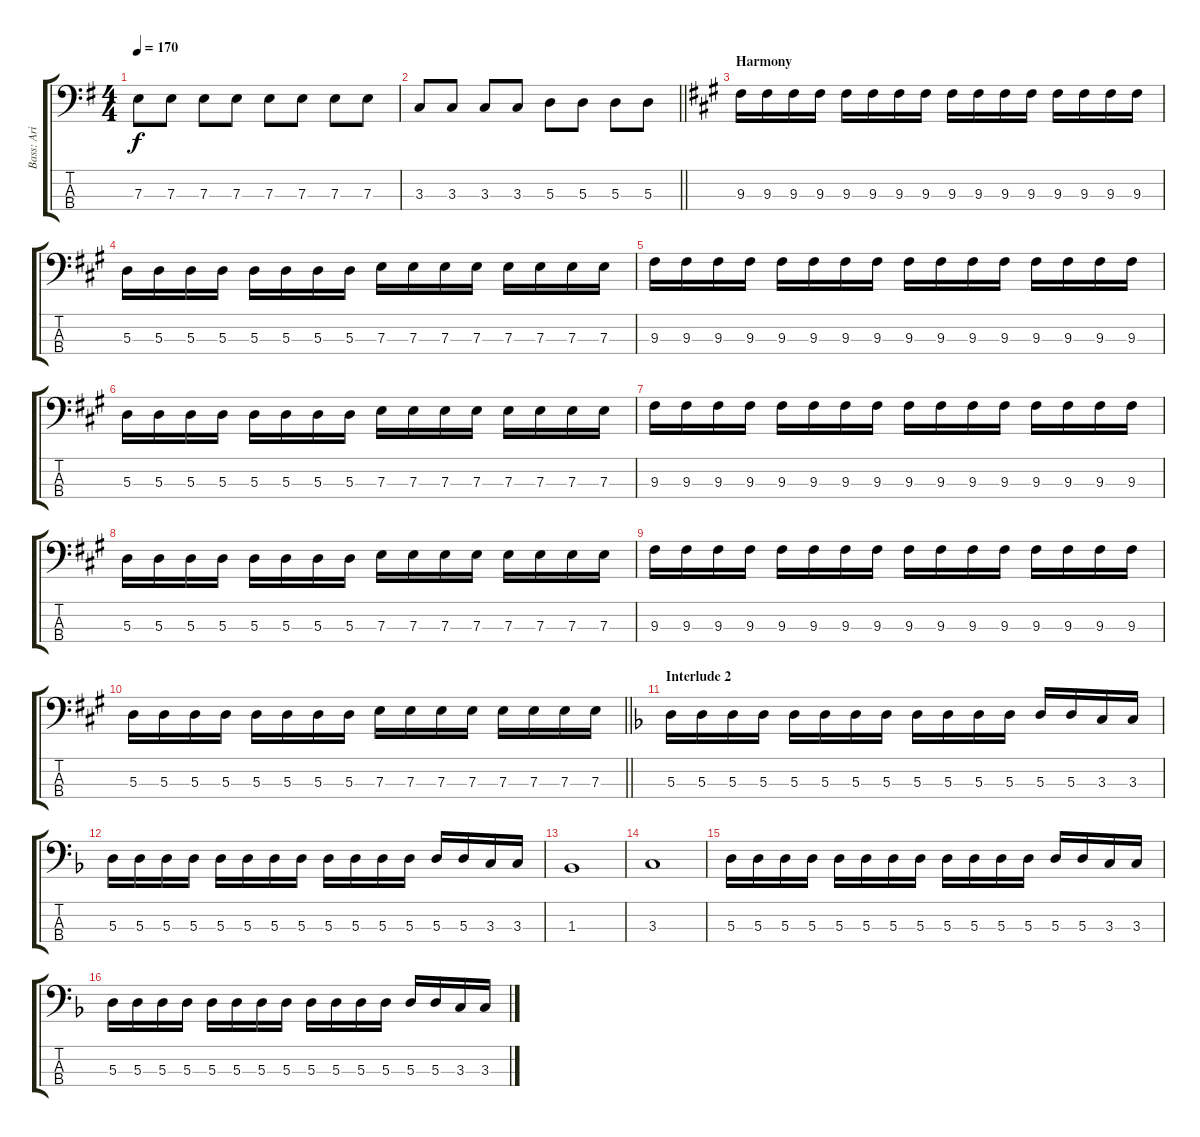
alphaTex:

\track ("Bass: Ari Katajamäki" "Bass: Ari ") {instrument electricbassfinger}
\staff {score tabs}
\tuning (G2 D2 A1 E1) {hide}
\ts (4 4)
\tempo 170
\clef f4
\ks eminor
7.3.8{dy f} 7.3.8 7.3.8 7.3.8 7.3.8 7.3.8 7.3.8 7.3.8 |
\barLineRight lightlight
3.3.8 3.3.8 3.3.8 3.3.8 5.3.8 5.3.8 5.3.8 5.3.8 |
\section ("" "Harmony")
\ks f#minor
9.3.16 9.3.16 9.3.16 9.3.16 9.3.16 9.3.16 9.3.16 9.3.16 9.3.16 9.3.16 9.3.16 9.3.16 9.3.16 9.3.16 9.3.16 9.3.16 |
5.3.16 5.3.16 5.3.16 5.3.16 5.3.16 5.3.16 5.3.16 5.3.16 7.3.16 7.3.16 7.3.16 7.3.16 7.3.16 7.3.16 7.3.16 7.3.16 |
9.3.16 9.3.16 9.3.16 9.3.16 9.3.16 9.3.16 9.3.16 9.3.16 9.3.16 9.3.16 9.3.16 9.3.16 9.3.16 9.3.16 9.3.16 9.3.16 |
5.3.16 5.3.16 5.3.16 5.3.16 5.3.16 5.3.16 5.3.16 5.3.16 7.3.16 7.3.16 7.3.16 7.3.16 7.3.16 7.3.16 7.3.16 7.3.16 |
9.3.16 9.3.16 9.3.16 9.3.16 9.3.16 9.3.16 9.3.16 9.3.16 9.3.16 9.3.16 9.3.16 9.3.16 9.3.16 9.3.16 9.3.16 9.3.16 |
5.3.16 5.3.16 5.3.16 5.3.16 5.3.16 5.3.16 5.3.16 5.3.16 7.3.16 7.3.16 7.3.16 7.3.16 7.3.16 7.3.16 7.3.16 7.3.16 |
9.3.16 9.3.16 9.3.16 9.3.16 9.3.16 9.3.16 9.3.16 9.3.16 9.3.16 9.3.16 9.3.16 9.3.16 9.3.16 9.3.16 9.3.16 9.3.16 |
\barLineRight lightlight
5.3.16 5.3.16 5.3.16 5.3.16 5.3.16 5.3.16 5.3.16 5.3.16 7.3.16 7.3.16 7.3.16 7.3.16 7.3.16 7.3.16 7.3.16 7.3.16 |
\section ("" "Interlude 2")
\ks dminor
5.3.16 5.3.16 5.3.16 5.3.16 5.3.16 5.3.16 5.3.16 5.3.16 5.3.16 5.3.16 5.3.16 5.3.16 5.3.16 5.3.16 3.3.16 3.3.16 |
5.3.16 5.3.16 5.3.16 5.3.16 5.3.16 5.3.16 5.3.16 5.3.16 5.3.16 5.3.16 5.3.16 5.3.16 5.3.16 5.3.16 3.3.16 3.3.16 |
1.3.1 |
3.3.1 |
5.3.16 5.3.16 5.3.16 5.3.16 5.3.16 5.3.16 5.3.16 5.3.16 5.3.16 5.3.16 5.3.16 5.3.16 5.3.16 5.3.16 3.3.16 3.3.16 |
5.3.16 5.3.16 5.3.16 5.3.16 5.3.16 5.3.16 5.3.16 5.3.16 5.3.16 5.3.16 5.3.16 5.3.16 5.3.16 5.3.16 3.3.16 3.3.16
